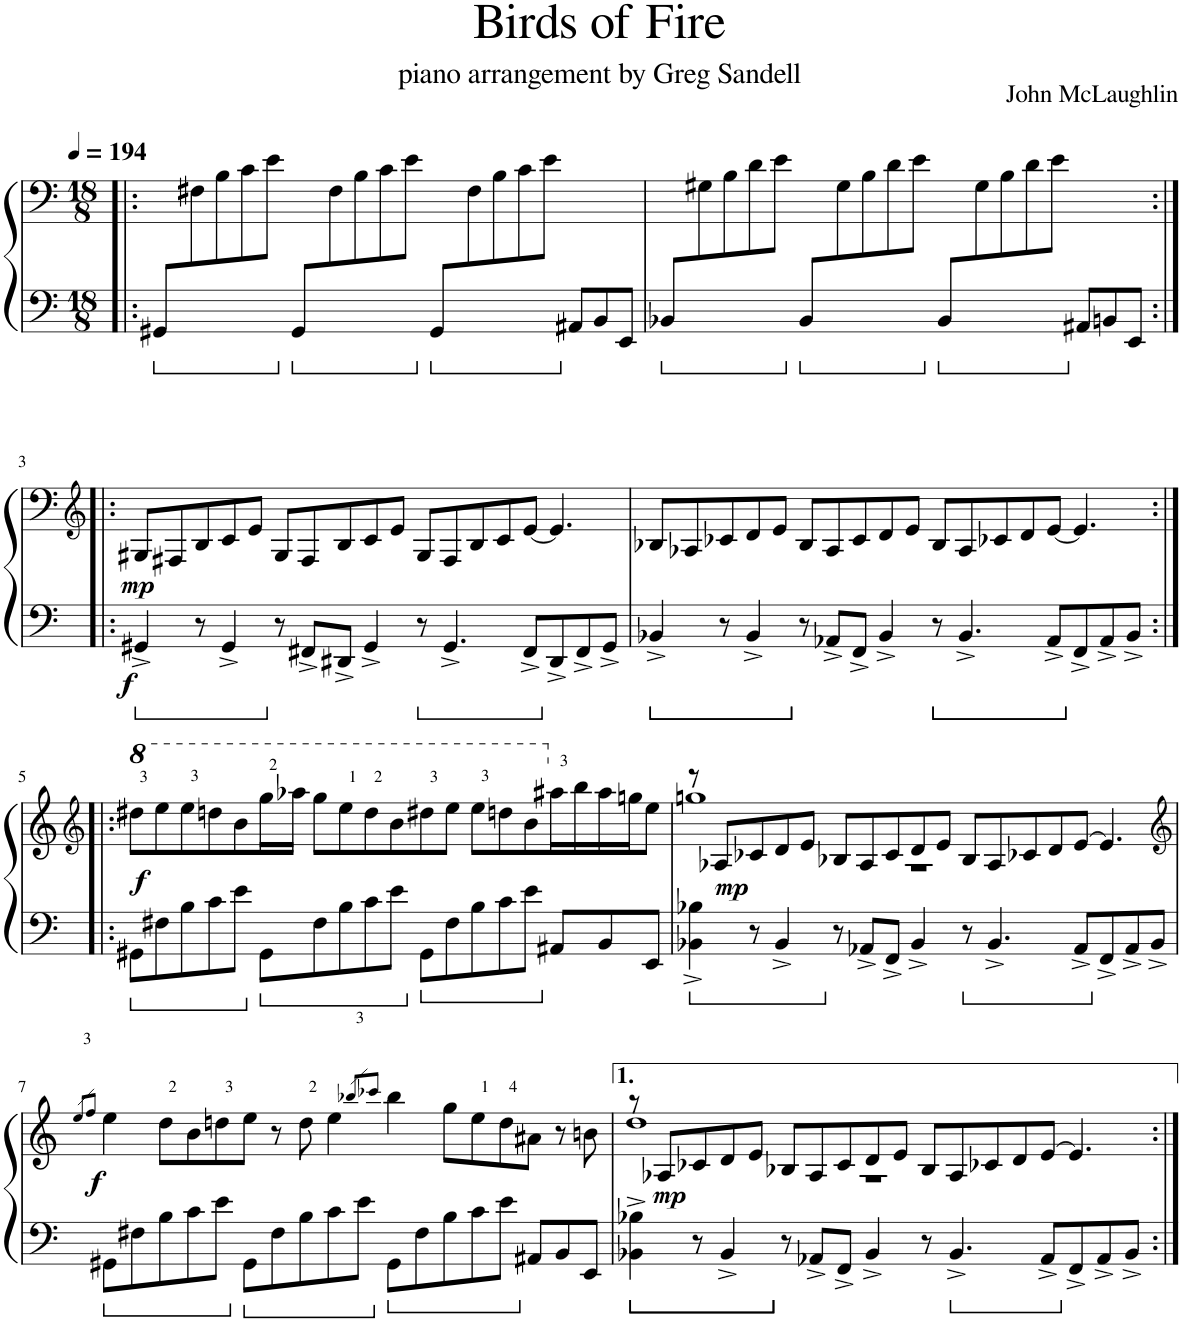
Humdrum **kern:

**kern	**kern	**dynam
*part1	*part1	*part1
*staff2	*staff1	*staff1/2
*I"Piano	*	*
*I'Pno.	*	*
*clefF4	*clefF4	*
*k[]	*k[]	*
*M18/8	*M18/8	*
*MM194	*MM194	*
*ped	*	*
=1!|:	=1!|:	=1!|:
*	*^	*
8GG#X/L	0ryy	8ryy	.
2ryy	.	8F#X\	.
.	.	8B\	.
.	.	8c\	.
.	.	8e\J	.
*ped	*	*	*
*	*Xped	*	*
8GG#/L	.	8ryy	.
2ryy	.	8F#\	.
.	.	8B\	.
.	.	8c\	.
.	.	8e\J	.
*ped	*	*	*
*	*Xped	*	*
8GG#/L	.	8ryy	.
2ryy	.	8F#\	.
.	.	8B\	.
.	.	8c\	.
.	.	8e\J	.
*	*Xped	*	*
8AA#X/L	.	4.ryy	.
8BB/	4ryy	.	.
8EE/J	.	.	.
=2	=2	=2	=2
*ped	*	*	*
8BB-X/L	0ryy	8ryy	.
2ryy	.	8G#X\	.
.	.	8B\	.
.	.	8d\	.
.	.	8e\J	.
*ped	*	*	*
*	*Xped	*	*
8BB-/L	.	8ryy	.
2ryy	.	8G#\	.
.	.	8B\	.
.	.	8d\	.
.	.	8e\J	.
*ped	*	*	*
*	*Xped	*	*
8BB-/L	.	8ryy	.
2ryy	.	8G#\	.
.	.	8B\	.
.	.	8d\	.
.	.	8e\J	.
*	*Xped	*	*
8AA#X/L	.	4.ryy	.
8BBn/	4ryy	.	.
8EE/J	.	.	.
*	*v	*v	*
!!LO:LB:g=z
=3:|!|:	=3:|!|:	=3:|!|:
*	*clefG2	*
!	!	!LO:DY:b=2
!	!	!LO:DY:n=1:b
4GG#X^/	8G#X/L	f mp
.	8F#X/	.
8r	8B/	.
4GG#^/	8c/	.
.	8e/J	.
8r	8G#/L	.
8FF#X^/L	8F#/	.
8DD#X^/J	8B/	.
4GG#^/	8c/	.
.	8e/J	.
8r	8G#/L	.
4.GG#^/	8F#/	.
.	8B/	.
.	8c/	.
8FF#^/L	[8e/J	.
8DD#^/	4.e/]	.
8FF#^/	.	.
8GG#^/J	.	.
=4	=4	=4
4BB-X^/	8B-X/L	.
.	8A-X/	.
8r	8c-X/	.
4BB-^/	8d/	.
.	8e/J	.
8r	8B-/L	.
8AA-X^/L	8A-/	.
8FF^/J	8c-/	.
4BB-^/	8d/	.
.	8e/J	.
8r	8B-/L	.
4.BB-^/	8A-/	.
.	8c-X/	.
.	8d/	.
8AA-^/L	[8e/J	.
8FF^/	4.e/]	.
8AA-^/	.	.
8BB-^/J	.	.
!!LO:LB:g=z
=5:|!|:	=5:|!|:	=5:|!|:
*	*clefG2	*
*	*8va	*
!	!	!LO:DY:b
8GG#X\L	8ddd#X\L	f
8F#X\	8eee\	.
8B\	8eee\	.
8c\	8dddn\	.
8e\J	8bb\	.
8GG#\L	16ggg\L	.
.	16aaa-X\JJ	.
8F#\	8ggg\L	.
8B\	8eee\	.
8c\	8ddd\	.
8e\J	8bb\	.
8GG#\L	8ddd#X\	.
8F#\	8eee\J	.
8B\	8eee\L	.
8c\	8dddn\	.
8e\J	8bb\	.
*	*X8va	*
8AA#X/L	16aa#X\L	.
.	16bb\	.
8BB/	16aa#\	.
.	16ggn\J	.
8EE/J	8ee\J	.
=6	=6	=6
*	*^	*
4BB-X\^< 4B-X\^<	8r	1ggn	.
!	!	!	!LO:DY:b
.	8A-X/L	.	mp
8r	8c-X/	.	.
4BB-^/	8d/	.	.
.	8e/J	.	.
8r	8B-X/L	.	.
8AA-X^/L	8A-/	.	.
8FF^/J	8c-/	.	.
4BB-^/	8d/	1r	.
.	8e/J	.	.
8r	8B-/L	.	.
4.BB-^/	8A-/	.	.
.	8c-X/	.	.
.	8d/	.	.
8AA-^/L	[8e/J	.	.
8FF^/	4.e/]	.	.
8AA-^/	.	4ryy	.
8BB-^/J	.	.	.
*	*v	*v	*
!!LO:LB:g=z
=7	=7	=7
*	*clefG2	*
.	8qee/L	.
.	8qff/J	.
!	!	!LO:DY:b
8GG#X\L	4ee\	f
8F#X\	.	.
8B\	8dd\L	.
8c\	8b\	.
8e\J	8ddn\	.
8GG#\L	8ee\J	.
8F#\	8r	.
8B\	8dd\	.
8c\	4ee\	.
8e\J	.	.
.	8qbb-X/L	.
.	8qccc-X/J	.
8GG#\L	4bb-\	.
8F#\	.	.
8B\	8gg\L	.
8c\	8ee\	.
8e\J	8dd\	.
8AA#X/L	8a#X\J	.
8BB/	8r	.
8EE/J	8bn\	.
=8	=8	=8
*	*^	*
4BB-X\^ 4B-X\^	8r	1dd	.
!	!	!	!LO:DY:b
.	8A-X/L	.	mp
8r	8c-X/	.	.
4BB-^/	8d/	.	.
.	8e/J	.	.
8r	8B-X/L	.	.
8AA-X^/L	8A-/	.	.
8FF^/J	8c-/	.	.
4BB-^/	8d/	1r	.
.	8e/J	.	.
8r	8B-/L	.	.
4.BB-^/	8A-/	.	.
.	8c-X/	.	.
.	8d/	.	.
8AA-^/L	[8e/J	.	.
8FF^/	4.e/]	.	.
8AA-^/	.	4ryy	.
8BB-^/J	.	.	.
*	*v	*v	*
=:|!	=:|!	=:|!
*-	*-	*-
